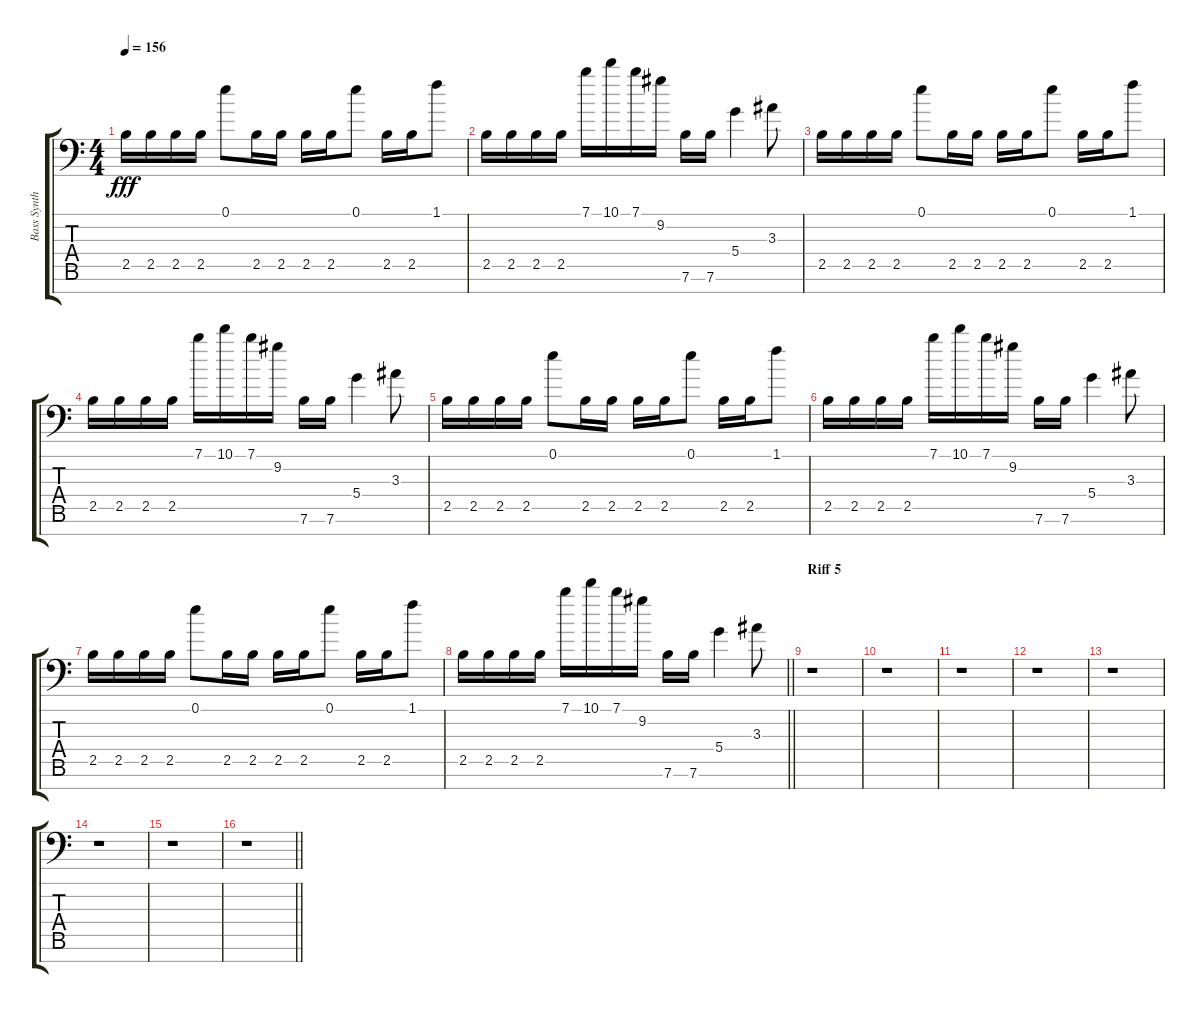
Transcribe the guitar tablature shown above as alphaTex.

\track ("Bass Synth" "Bass Synth") {instrument synthbass1}
\staff {score tabs}
\tuning (E4 B3 G3 D3 A2 E2 C-1) {hide}
\ts (4 4)
\tempo 156
\clef f4
\ks c
2.5.16{dy fff} 2.5.16 2.5.16 2.5.16 0.1.8 2.5.16 2.5.16 2.5.16 2.5.16 0.1.8 2.5.16 2.5.16 1.1.8 |
2.5.16 2.5.16 2.5.16 2.5.16 7.1.16 10.1.16 7.1.16 9.2.16 7.6.16 7.6.16 5.4.4 3.3.8 |
2.5.16 2.5.16 2.5.16 2.5.16 0.1.8 2.5.16 2.5.16 2.5.16 2.5.16 0.1.8 2.5.16 2.5.16 1.1.8 |
2.5.16 2.5.16 2.5.16 2.5.16 7.1.16 10.1.16 7.1.16 9.2.16 7.6.16 7.6.16 5.4.4 3.3.8 |
2.5.16 2.5.16 2.5.16 2.5.16 0.1.8 2.5.16 2.5.16 2.5.16 2.5.16 0.1.8 2.5.16 2.5.16 1.1.8 |
2.5.16 2.5.16 2.5.16 2.5.16 7.1.16 10.1.16 7.1.16 9.2.16 7.6.16 7.6.16 5.4.4 3.3.8 |
2.5.16 2.5.16 2.5.16 2.5.16 0.1.8 2.5.16 2.5.16 2.5.16 2.5.16 0.1.8 2.5.16 2.5.16 1.1.8 |
\barLineRight lightlight
2.5.16 2.5.16 2.5.16 2.5.16 7.1.16 10.1.16 7.1.16 9.2.16 7.6.16 7.6.16 5.4.4 3.3.8 |
\section ("" "Riff 5")
r.1 |
r.1 |
r.1 |
r.1 |
r.1 |
r.1 |
r.1 |
\barLineRight lightlight
r.1
